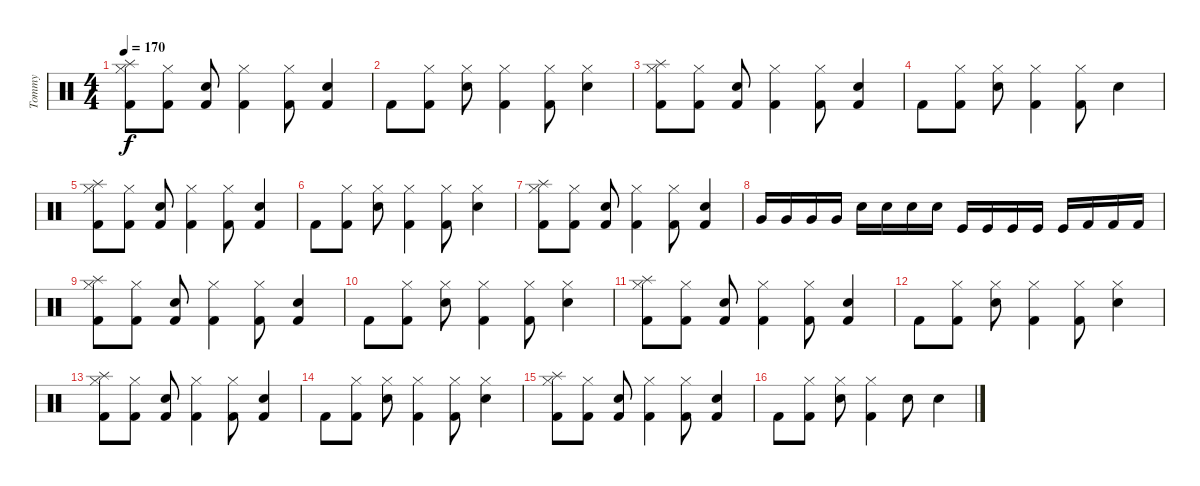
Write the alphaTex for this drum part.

\track ("Tommy" "Tommy") {instrument percussion}
\staff {score}
\articulation defaults
\ts (4 4)
\tempo 170
\clef neutral
\ks c
("Splash (hit)" "Kick (hit) 2" "Hi-Hat (closed)").8{dy f} ("Kick (hit) 2" "Hi-Hat (closed)").8 ("Electric Snare (hit)" "Kick (hit) 2").8 ("Kick (hit) 2" "Hi-Hat (closed)").4 ("Kick (hit) 2" "Hi-Hat (closed)").8 ("Electric Snare (hit)" "Kick (hit) 2").4 |
"Kick (hit) 2".8 ("Kick (hit) 2" "Hi-Hat (closed)").8 ("Electric Snare (hit)" "Hi-Hat (closed)").8 ("Kick (hit) 2" "Hi-Hat (closed)").4 ("Kick (hit) 2" "Hi-Hat (closed)").8 ("Electric Snare (hit)" "Hi-Hat (closed)").4 |
("Splash (hit)" "Kick (hit) 2" "Hi-Hat (closed)").8 ("Kick (hit) 2" "Hi-Hat (closed)").8 ("Electric Snare (hit)" "Kick (hit) 2").8 ("Kick (hit) 2" "Hi-Hat (closed)").4 ("Kick (hit) 2" "Hi-Hat (closed)").8 ("Electric Snare (hit)" "Kick (hit) 2").4 |
"Kick (hit) 2".8 ("Kick (hit) 2" "Hi-Hat (closed)").8 ("Electric Snare (hit)" "Hi-Hat (closed)").8 ("Kick (hit) 2" "Hi-Hat (closed)").4 ("Kick (hit) 2" "Hi-Hat (closed)").8 "Electric Snare (hit)".4 |
("Splash (hit)" "Kick (hit) 2" "Hi-Hat (closed)").8 ("Kick (hit) 2" "Hi-Hat (closed)").8 ("Electric Snare (hit)" "Kick (hit) 2").8 ("Kick (hit) 2" "Hi-Hat (closed)").4 ("Kick (hit) 2" "Hi-Hat (closed)").8 ("Electric Snare (hit)" "Kick (hit) 2").4 |
"Kick (hit) 2".8 ("Kick (hit) 2" "Hi-Hat (closed)").8 ("Electric Snare (hit)" "Hi-Hat (closed)").8 ("Kick (hit) 2" "Hi-Hat (closed)").4 ("Kick (hit) 2" "Hi-Hat (closed)").8 ("Electric Snare (hit)" "Hi-Hat (closed)").4 |
("Splash (hit)" "Kick (hit) 2" "Hi-Hat (closed)").8 ("Kick (hit) 2" "Hi-Hat (closed)").8 ("Electric Snare (hit)" "Kick (hit) 2").8 ("Kick (hit) 2" "Hi-Hat (closed)").4 ("Kick (hit) 2" "Hi-Hat (closed)").8 ("Electric Snare (hit)" "Kick (hit) 2").4 |
"Very Low Tom (hit)".16 "Very Low Tom (hit)".16 "Very Low Tom (hit)".16 "Very Low Tom (hit)".16 "Electric Snare (hit)".16 "Electric Snare (hit)".16 "Electric Snare (hit)".16 "Electric Snare (hit)".16 "Kick (hit)".16 "Kick (hit)".16 "Kick (hit)".16 "Kick (hit)".16 "Kick (hit)".16 "Kick (hit) 2".16 "Kick (hit) 2".16 "Kick (hit) 2".16 |
("Splash (hit)" "Kick (hit) 2" "Hi-Hat (closed)").8 ("Kick (hit) 2" "Hi-Hat (closed)").8 ("Electric Snare (hit)" "Kick (hit) 2").8 ("Kick (hit) 2" "Hi-Hat (closed)").4 ("Kick (hit) 2" "Hi-Hat (closed)").8 ("Electric Snare (hit)" "Kick (hit) 2").4 |
"Kick (hit) 2".8 ("Kick (hit) 2" "Hi-Hat (closed)").8 ("Electric Snare (hit)" "Hi-Hat (closed)").8 ("Kick (hit) 2" "Hi-Hat (closed)").4 ("Kick (hit) 2" "Hi-Hat (closed)").8 ("Electric Snare (hit)" "Hi-Hat (closed)").4 |
("Splash (hit)" "Kick (hit) 2" "Hi-Hat (closed)").8 ("Kick (hit) 2" "Hi-Hat (closed)").8 ("Electric Snare (hit)" "Kick (hit) 2").8 ("Kick (hit) 2" "Hi-Hat (closed)").4 ("Kick (hit) 2" "Hi-Hat (closed)").8 ("Electric Snare (hit)" "Kick (hit) 2").4 |
"Kick (hit) 2".8 ("Kick (hit) 2" "Hi-Hat (closed)").8 ("Electric Snare (hit)" "Hi-Hat (closed)").8 ("Kick (hit) 2" "Hi-Hat (closed)").4 ("Kick (hit) 2" "Hi-Hat (closed)").8 ("Electric Snare (hit)" "Hi-Hat (closed)").4 |
("Splash (hit)" "Kick (hit) 2" "Hi-Hat (closed)").8 ("Kick (hit) 2" "Hi-Hat (closed)").8 ("Electric Snare (hit)" "Kick (hit) 2").8 ("Kick (hit) 2" "Hi-Hat (closed)").4 ("Kick (hit) 2" "Hi-Hat (closed)").8 ("Electric Snare (hit)" "Kick (hit) 2").4 |
"Kick (hit) 2".8 ("Kick (hit) 2" "Hi-Hat (closed)").8 ("Electric Snare (hit)" "Hi-Hat (closed)").8 ("Kick (hit) 2" "Hi-Hat (closed)").4 ("Kick (hit) 2" "Hi-Hat (closed)").8 ("Electric Snare (hit)" "Hi-Hat (closed)").4 |
("Splash (hit)" "Kick (hit) 2" "Hi-Hat (closed)").8 ("Kick (hit) 2" "Hi-Hat (closed)").8 ("Electric Snare (hit)" "Kick (hit) 2").8 ("Kick (hit) 2" "Hi-Hat (closed)").4 ("Kick (hit) 2" "Hi-Hat (closed)").8 ("Electric Snare (hit)" "Kick (hit) 2").4 |
"Kick (hit) 2".8 ("Kick (hit) 2" "Hi-Hat (closed)").8 ("Electric Snare (hit)" "Hi-Hat (closed)").8 ("Kick (hit) 2" "Hi-Hat (closed)").4 "Electric Snare (hit)".8 "Electric Snare (hit)".4
